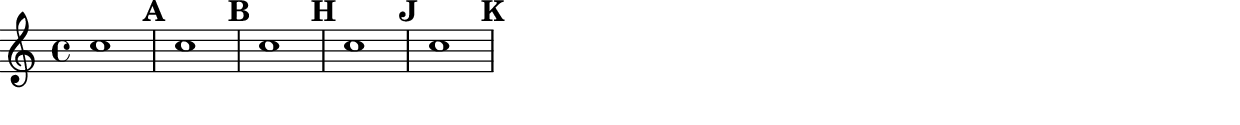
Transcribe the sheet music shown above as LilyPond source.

%% Generated by lilypond-book
%% Options: [exampleindent=10.16\mm,fragment,indent=0\mm,line-width=160\mm,paper-height=845.047\pt,paper-width=597.508\pt,papersize='(cons (* 597.508 pt) (* 845.047 pt)),quote,relative=2]
\include "lilypond-book-preamble.ly"


% ****************************************************************
% Start cut-&-pastable-section
% ****************************************************************

#(ly:set-option 'eps-box-padding 3.000000)



\paper {
  #(set-paper-size '(cons (* 597.508 pt) (* 845.047 pt)))
  indent = 0\mm
  line-width = 160\mm
  % offset the left padding, also add 1mm as lilypond creates cropped
  % images with a little space on the right
  line-width = #(- line-width (* mm  3.000000) (* mm 1))
  line-width = 160\mm - 2.0 * 10.16\mm
  % offset the left padding, also add 1mm as lilypond creates cropped
  % images with a little space on the right
  line-width = #(- line-width (* mm  3.000000) (* mm 1))
}

\layout {
  
}


\relative c''
{


% ****************************************************************
% ly snippet contents follows:
% ****************************************************************
\sourcefileline 3090
c1 \mark \default
c1 \mark \default
c1 \mark #8
c1 \mark \default
c1 \mark \default


% ****************************************************************
% end ly snippet
% ****************************************************************
}
